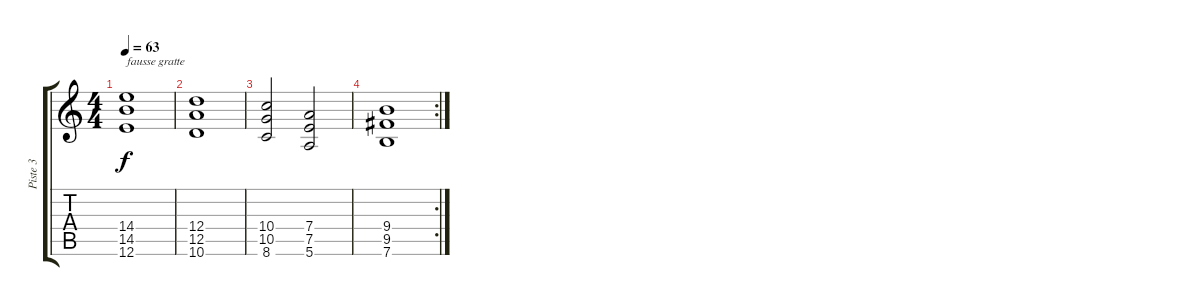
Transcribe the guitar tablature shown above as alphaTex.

\track ("Piste 3" "Piste 3") {instrument distortionguitar}
\staff {score tabs}
\tuning (E4 B3 G3 D3 A2 E2) {hide}
\ts (4 4)
\tempo 63
\clef g2
\ks c
(14.4 14.5 12.6).1{txt "fausse gratte" dy f instrument distortionguitar} |
(12.4 12.5 10.6).1 |
(10.4 10.5 8.6).2 (7.4 7.5 5.6).2 |
\rc 2
(9.4 9.5 7.6).1
